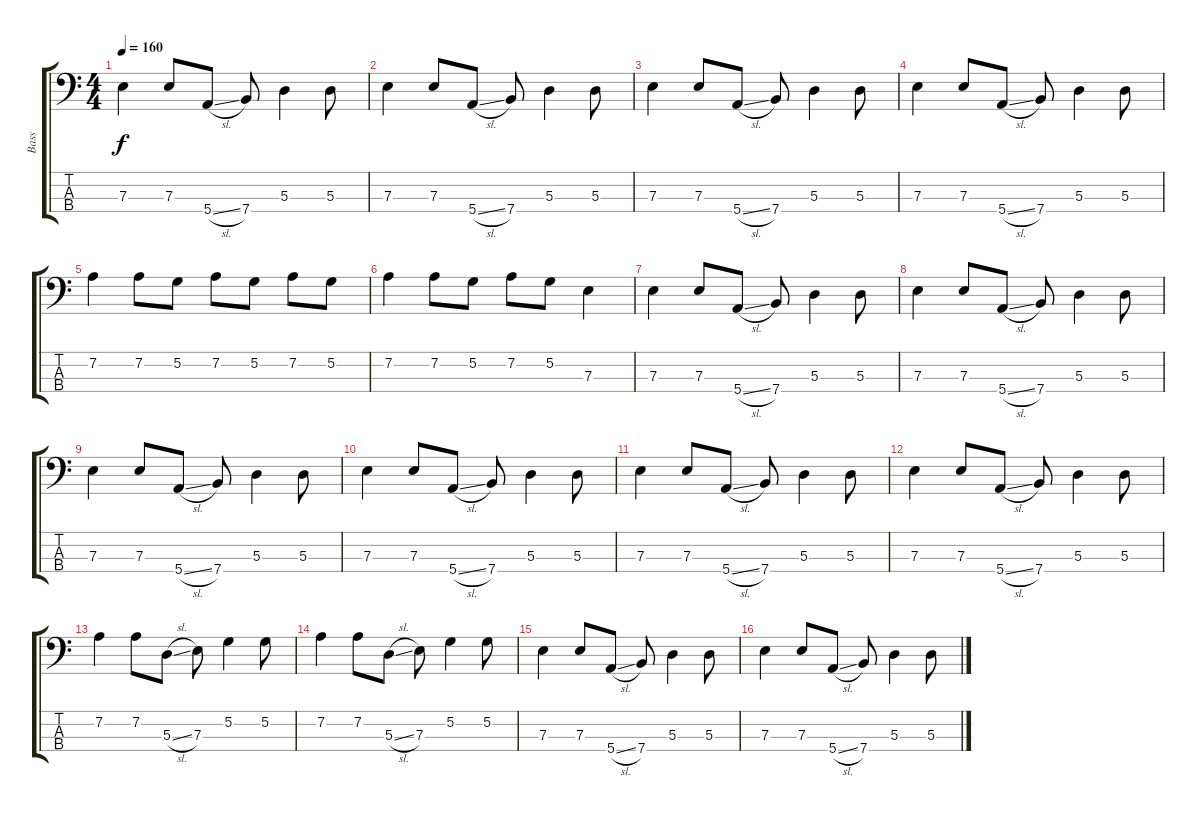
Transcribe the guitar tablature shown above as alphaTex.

\track ("Bass" "Bass") {instrument electricbassfinger}
\staff {score tabs}
\tuning (G2 D2 A1 E1) {hide}
\ts (4 4)
\tempo 160
\clef f4
\ks c
7.3.4{dy f} 7.3.8 5.4{sl}.8 7.4.8 5.3.4 5.3.8 |
7.3.4 7.3.8 5.4{sl}.8 7.4.8 5.3.4 5.3.8 |
7.3.4 7.3.8 5.4{sl}.8 7.4.8 5.3.4 5.3.8 |
7.3.4 7.3.8 5.4{sl}.8 7.4.8 5.3.4 5.3.8 |
7.2.4 7.2.8 5.2.8 7.2.8 5.2.8 7.2.8 5.2.8 |
7.2.4 7.2.8 5.2.8 7.2.8 5.2.8 7.3.4 |
7.3.4 7.3.8 5.4{sl}.8 7.4.8 5.3.4 5.3.8 |
7.3.4 7.3.8 5.4{sl}.8 7.4.8 5.3.4 5.3.8 |
7.3.4 7.3.8 5.4{sl}.8 7.4.8 5.3.4 5.3.8 |
7.3.4 7.3.8 5.4{sl}.8 7.4.8 5.3.4 5.3.8 |
7.3.4 7.3.8 5.4{sl}.8 7.4.8 5.3.4 5.3.8 |
7.3.4 7.3.8 5.4{sl}.8 7.4.8 5.3.4 5.3.8 |
7.2.4 7.2.8 5.3{sl}.8 7.3.8 5.2.4 5.2.8 |
7.2.4 7.2.8 5.3{sl}.8 7.3.8 5.2.4 5.2.8 |
7.3.4 7.3.8 5.4{sl}.8 7.4.8 5.3.4 5.3.8 |
7.3.4 7.3.8 5.4{sl}.8 7.4.8 5.3.4 5.3.8
